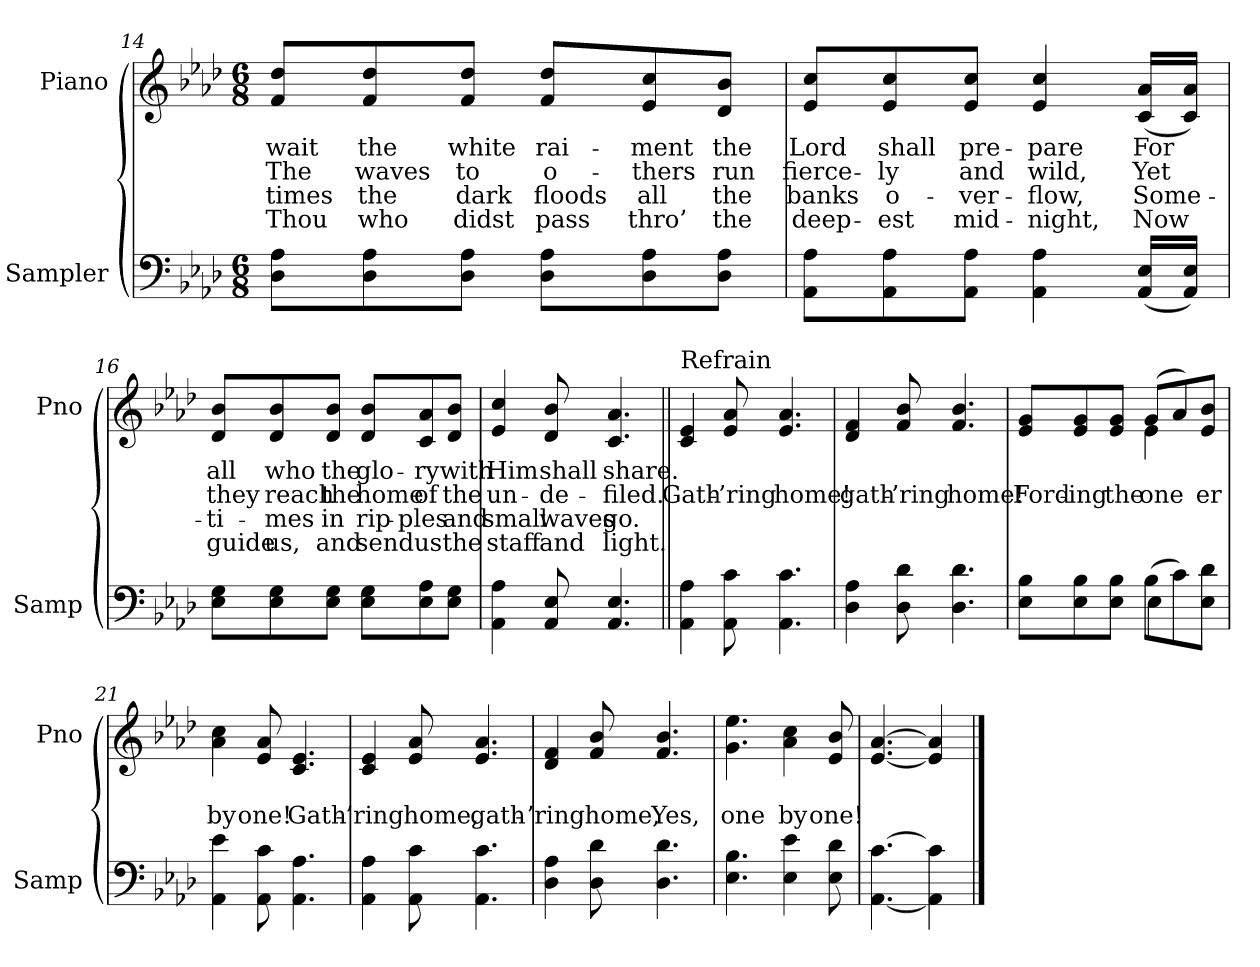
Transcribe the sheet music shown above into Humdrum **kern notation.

**kern	**kern	**text	**text	**text	**text
*part2	*part1	*part1	*part1	*part1	*part1
*staff2	*staff1	*staff1	*staff1	*staff1	*staff1
*I"Sampler	*I"Piano	*	*	*	*
*I'Samp	*I'Pno	*	*	*	*
*clefF4	*clefG2	*	*	*	*
*k[b-e-a-d-]	*k[b-e-a-d-]	*	*	*	*
*A-:	*A-:	*	*	*	*
*M6/8	*M6/8	*	*	*	*
=14	=14	=14	=14	=14	=14
8D-\ 8A-\L	8f/ 8dd-/L	wait	The	-times	Thou
8D-\ 8A-\	8f/ 8dd-/	the	waves	the	who
8D-\ 8A-\J	8f/ 8dd-/J	white	to	dark	didst
8D-\ 8A-\L	8f/ 8dd-/L	rai-	o-	floods	pass
8D-\ 8A-\	8e-/ 8cc/	-ment	-thers	all	thro’
8D-\ 8A-\J	8d-/ 8b-/J	the	run	the	the
=15	=15	=15	=15	=15	=15
8AA-\ 8A-\L	8e-/ 8cc/L	Lord	fierce-	banks	deep-
8AA-\ 8A-\	8e-/ 8cc/	shall	-ly	o-	-est
8AA-\ 8A-\J	8e-/ 8cc/J	pre-	and	-ver-	mid-
4AA- 4A-	4e- 4cc	-pare	wild,	-flow,	-night,
(16AA-/ 16E-/LL	(16c/ 16a-/LL	For	Yet	Some-	Now
16AA-/ 16E-/JJ)	16c/ 16a-/JJ)	.	.	.	.
=16	=16	=16	=16	=16	=16
8E-\ 8G\L	8d-/ 8b-/L	all	they	-ti-	guide
8E-\ 8G\	8d-/ 8b-/	who	reach	-mes	us,
8E-\ 8G\J	8d-/ 8b-/J	the	the	in	and
8E-\ 8G\L	8d-/ 8b-/L	glo-	home	rip-	send
8E-\ 8A-\	8c/ 8a-/	-ry	of	-ples	us
8E-\ 8G\J	8d-/ 8b-/J	with	the	and	the
=17	=17	=17	=17	=17	=17
4AA- 4A-	4e- 4cc	Him	un-	small	staff
8AA- 8E-	8d- 8b-	shall	-de-	waves	and
4.AA- 4.E-	4.c 4.a-	share.	-filed.	go.	light.
=18||	=18||	=18||	=18||	=18||	=18||
!	!LO:TX:t=Refrain	!	!	!	!
4AA- 4A-	4c 4e-	.	Gath-	.	.
8AA- 8c	8e- 8a-	.	-’ring	.	.
4.AA- 4.c	4.e- 4.a-	.	home!	.	.
=19	=19	=19	=19	=19	=19
4D- 4A-	4d- 4f	.	gath-	.	.
8D- 8d-	8f 8b-	.	-’ring	.	.
4.D- 4.d-	4.f 4.b-	.	home!	.	.
=20	=20	=20	=20	=20	=20
*^	*^	*	*	*	*
8E-\ 8B-\L	4.ryy	8e-/ 8g/L	4.ryy	.	Ford-	.	.
8E-\ 8B-\	.	8e-/ 8g/	.	.	-ing	.	.
8E-\ 8B-\J	.	8e-/ 8g/J	.	.	the	.	.
(8B-\L	4E-	(8g/L	4e-	.	one	.	.
8c\)	.	8a-/)	.	.	.	.	.
8E-\ 8d-\J	8ryy	8e-/ 8b-/J	8ryy	.	-er	.	.
*v	*v	*	*	*	*	*	*
*	*v	*v	*	*	*	*
=21	=21	=21	=21	=21	=21
4AA- 4e-	4a- 4cc	.	by	.	.
8AA- 8c	8e- 8a-	.	one!	.	.
4.AA- 4.A-	4.c 4.e-	.	Gath-	.	.
=22	=22	=22	=22	=22	=22
4AA- 4A-	4c 4e-	.	-’ring	.	.
8AA- 8c	8e- 8a-	.	home,	.	.
4.AA- 4.c	4.e- 4.a-	.	gath-	.	.
=23	=23	=23	=23	=23	=23
4D- 4A-	4d- 4f	.	-’ring	.	.
8D- 8d-	8f 8b-	.	home,	.	.
4.D- 4.d-	4.f 4.b-	.	Yes,	.	.
=24	=24	=24	=24	=24	=24
4.E- 4.B-	4.g 4.ee-	.	one	.	.
4E- 4e-	4a- 4cc	.	by	.	.
8E- 8d-	8e- 8b-	.	one!	.	.
=25	=25	=25	=25	=25	=25
[4.AA- [4.c	[4.e- [4.a-	.	.	.	.
4AA-] 4c]	4e-] 4a-]	.	.	.	.
==	==	==	==	==	==
*-	*-	*-	*-	*-	*-
